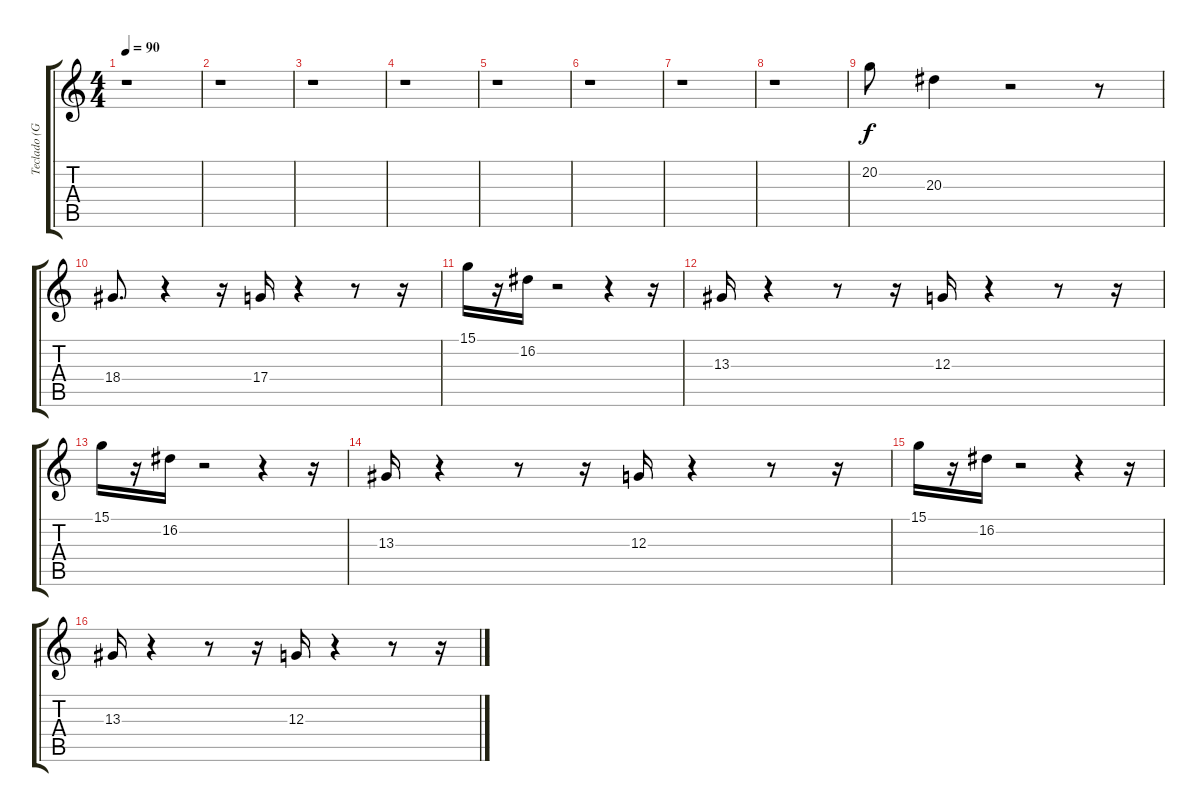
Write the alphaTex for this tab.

\track ("Teclado (Glockenspiel)" "Teclado (G") {instrument glockenspiel}
\staff {score tabs}
\tuning (E4 B3 G3 D3 A2 E2) {hide}
\ts (4 4)
\tempo 90
\clef g2
\ks c
r.1{dy f} |
r.1 |
r.1 |
r.1 |
r.1 |
r.1 |
r.1 |
r.1 |
20.2.8 20.3.4 r.2 r.8 |
18.4.8{d} r.4 r.16 17.4.16 r.4 r.8 r.16 |
15.1.16 r.16 16.2.16 r.2 r.4 r.16 |
13.3.16 r.4 r.8 r.16 12.3.16 r.4 r.8 r.16 |
15.1.16 r.16 16.2.16 r.2 r.4 r.16 |
13.3.16 r.4 r.8 r.16 12.3.16 r.4 r.8 r.16 |
15.1.16 r.16 16.2.16 r.2 r.4 r.16 |
13.3.16 r.4 r.8 r.16 12.3.16 r.4 r.8 r.16
